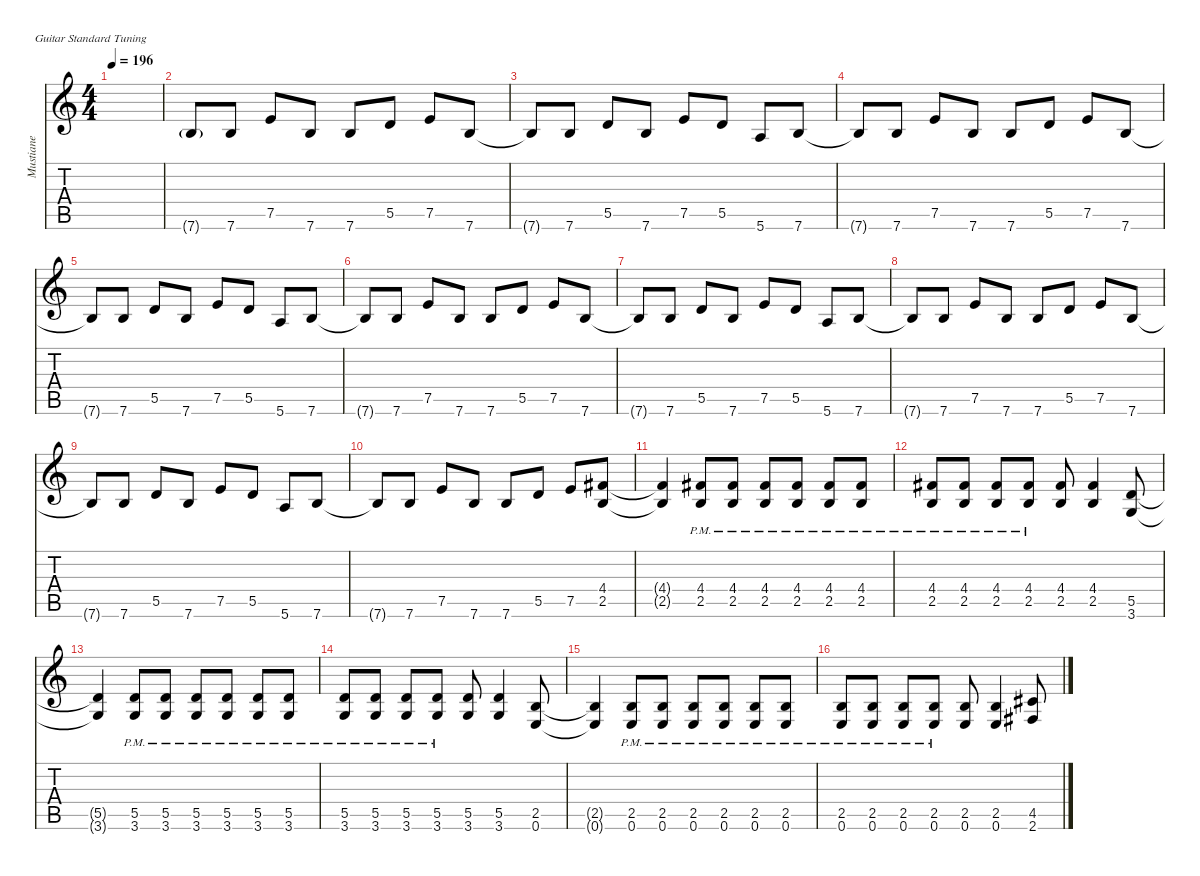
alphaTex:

\defaultSystemsLayout 4
\hideDynamics
\bracketExtendMode nobrackets
\firstSystemTrackNameMode fullname
\otherSystemsTrackNameOrientation horizontal
\track ("Mustiane" "dist.guit.") {defaultSystemsLayout 16 instrument distortionguitar}
\staff {score tabs}
\tuning (E4 B3 G3 D3 A2 E2)
\ts (4 4)
\tempo 196
\clef g2
\ks c
|
7.6{g}.8{dy mf beam Up} 7.6.8{dy f beam Up} 7.5.8{beam Up} 7.6.8{beam Up} 7.6.8{beam Up} 5.5.8{beam Up} 7.5.8{beam Up} 7.6.8{beam Up} |
7.6{t}.8{beam Up} 7.6.8{beam Up} 5.5.8{beam Up} 7.6.8{beam Up} 7.5.8{beam Up} 5.5.8{beam Up} 5.6.8{beam Up} 7.6.8{beam Up} |
7.6{t}.8{beam Up} 7.6.8{beam Up} 7.5.8{beam Up} 7.6.8{beam Up} 7.6.8{beam Up} 5.5.8{beam Up} 7.5.8{beam Up} 7.6.8{beam Up} |
7.6{t}.8{beam Up} 7.6.8{beam Up} 5.5.8{beam Up} 7.6.8{beam Up} 7.5.8{beam Up} 5.5.8{beam Up} 5.6.8{beam Up} 7.6.8{beam Up} |
7.6{t}.8{beam Up} 7.6.8{beam Up} 7.5.8{beam Up} 7.6.8{beam Up} 7.6.8{beam Up} 5.5.8{beam Up} 7.5.8{beam Up} 7.6.8{beam Up} |
7.6{t}.8{beam Up} 7.6.8{beam Up} 5.5.8{beam Up} 7.6.8{beam Up} 7.5.8{beam Up} 5.5.8{beam Up} 5.6.8{beam Up} 7.6.8{beam Up} |
7.6{t}.8{beam Up} 7.6.8{beam Up} 7.5.8{beam Up} 7.6.8{beam Up} 7.6.8{beam Up} 5.5.8{beam Up} 7.5.8{beam Up} 7.6.8{beam Up} |
7.6{t}.8{beam Up} 7.6.8{beam Up} 5.5.8{beam Up} 7.6.8{beam Up} 7.5.8{beam Up} 5.5.8{beam Up} 5.6.8{beam Up} 7.6.8{beam Up} |
7.6{t}.8{beam Up} 7.6.8{beam Up} 7.5.8{beam Up} 7.6.8{beam Up} 7.6.8{beam Up} 5.5.8{beam Up} 7.5.8{beam Up} (4.4{acc #} 2.5).8{beam Up} |
(4.4{t acc #} 2.5{t}).4{beam Up} (4.4{pm acc #} 2.5{pm}).8{beam Up} (4.4{pm acc #} 2.5{pm}).8{beam Up} (4.4{pm acc #} 2.5{pm}).8{beam Up} (4.4{pm acc #} 2.5{pm}).8{beam Up} (4.4{pm acc #} 2.5{pm}).8{beam Up} (4.4{pm acc #} 2.5{pm}).8{beam Up} |
(4.4{pm acc #} 2.5{pm}).8{beam Up} (4.4{pm acc #} 2.5{pm}).8{beam Up} (4.4{pm acc #} 2.5{pm}).8{beam Up} (4.4{pm acc #} 2.5{pm}).8{beam Up} (4.4{acc #} 2.5).8{beam Up} (4.4{acc #} 2.5).4{beam Up} (5.5 3.6).8{beam Up} |
(5.5{t} 3.6{t}).4{beam Up} (5.5{pm} 3.6{pm}).8{beam Up} (5.5{pm} 3.6{pm}).8{beam Up} (5.5{pm} 3.6{pm}).8{beam Up} (5.5{pm} 3.6{pm}).8{beam Up} (5.5{pm} 3.6{pm}).8{beam Up} (5.5{pm} 3.6{pm}).8{beam Up} |
(5.5{pm} 3.6{pm}).8{beam Up} (5.5{pm} 3.6{pm}).8{beam Up} (5.5{pm} 3.6{pm}).8{beam Up} (5.5{pm} 3.6{pm}).8{beam Up} (5.5 3.6).8{beam Up} (5.5 3.6).4{beam Up} (2.5 0.6).8{beam Up} |
(2.5{t} 0.6{t}).4{beam Up} (2.5{pm} 0.6{pm}).8{beam Up} (2.5{pm} 0.6{pm}).8{beam Up} (2.5{pm} 0.6{pm}).8{beam Up} (2.5{pm} 0.6{pm}).8{beam Up} (2.5{pm} 0.6{pm}).8{beam Up} (2.5{pm} 0.6{pm}).8{beam Up} |
(2.5{pm} 0.6{pm}).8{beam Up} (2.5{pm} 0.6{pm}).8{beam Up} (2.5{pm} 0.6{pm}).8{beam Up} (2.5{pm} 0.6{pm}).8{beam Up} (2.5 0.6).8{beam Up} (2.5 0.6).4{beam Up} (4.5{acc #} 2.6{acc #}).8{beam Up}
